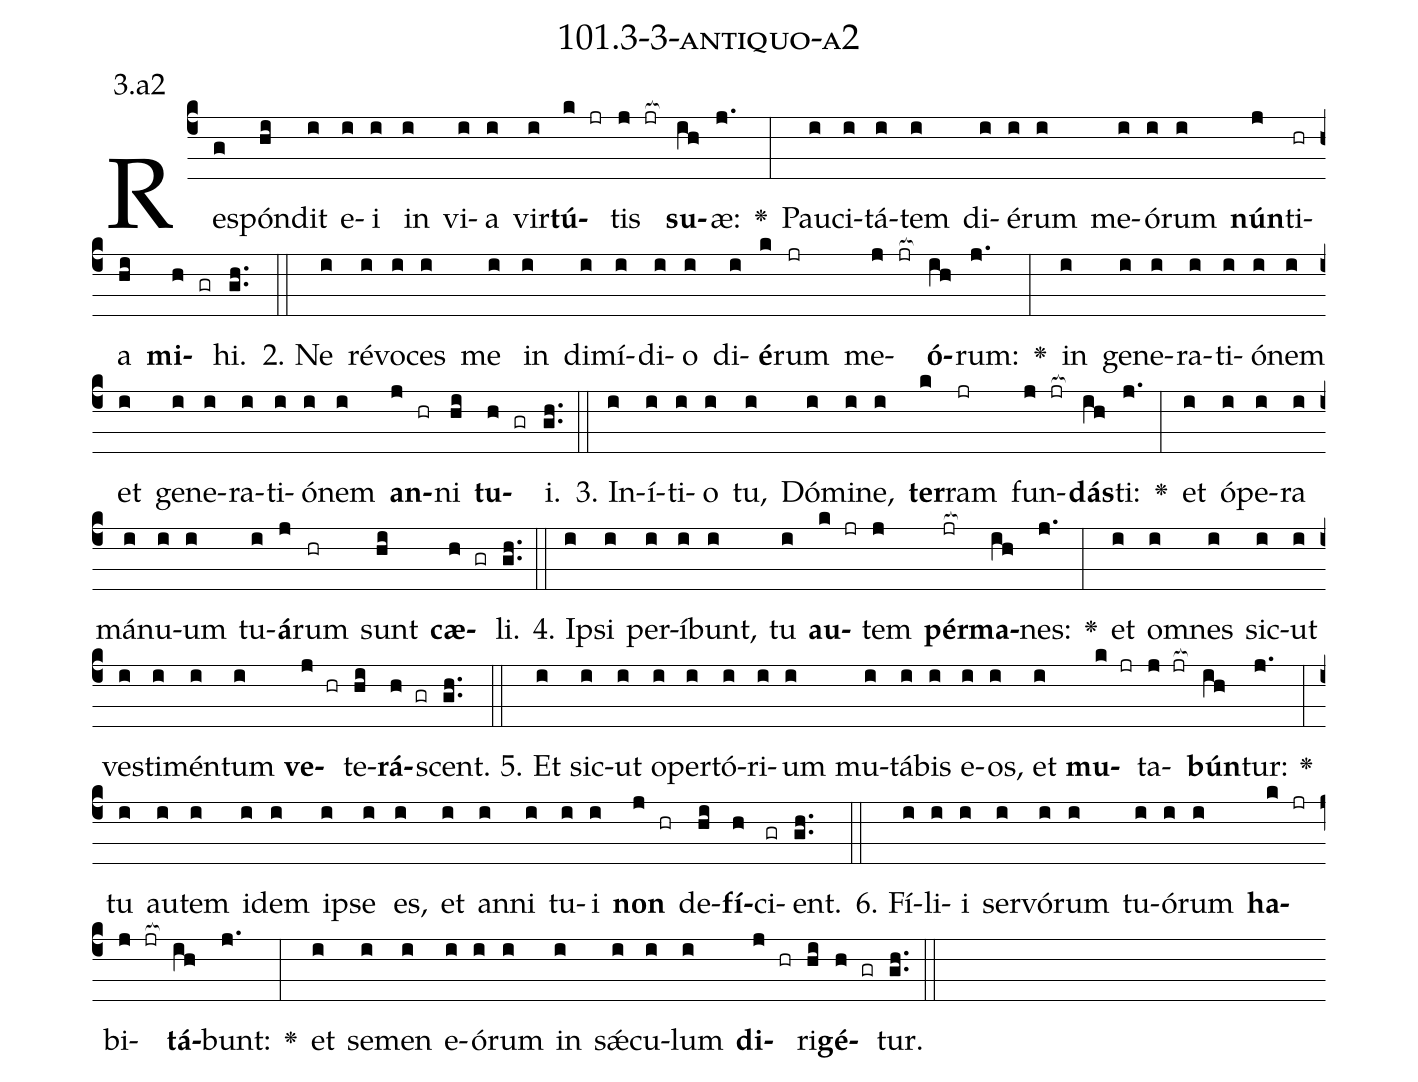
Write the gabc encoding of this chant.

name: 101.3-3-antiquo-a2;
annotation: 3.a2;
%%
(c4)Re(g)spón(hi)dit(i) e(i)i(i) in(i) vi(i)a(i) vir(i)<b>tú</b>(k jr)tis(j jr[ocb:1{]) <b>su</b>(ih[ocb:0}])æ:(j.) <v>\greheightstar</v>(:) Pau(i)ci(i)tá(i)tem(i) di(i)é(i)rum(i) me(i)ó(i)rum(i) <b>nún</b>(j)ti(hr)a(hi) <b>mi</b>(h gr)hi.(gh..) (::)
2. Ne(i) ré(i)vo(i)ces(i) me(i) in(i) di(i)mí(i)di(i)o(i) di(i)<b>é</b>(k)rum(jr) me(j jr[ocb:1{])<b>ó</b>(ih[ocb:0}])rum:(j.) <v>\greheightstar</v>(:) in(i) ge(i)ne(i)ra(i)ti(i)ó(i)nem(i) et(i) ge(i)ne(i)ra(i)ti(i)ó(i)nem(i) <b>an</b>(j hr)ni(hi) <b>tu</b>(h gr)i.(gh..) (::)
3. In(i)í(i)ti(i)o(i) tu,(i) Dó(i)mi(i)ne,(i) <b>ter</b>(k)ram(jr) fun(j jr[ocb:1{])<b>dás</b>(ih[ocb:0}])ti:(j.) <v>\greheightstar</v>(:) et(i) ó(i)pe(i)ra(i) má(i)nu(i)um(i) tu(i)<b>á</b>(j)rum(hr) sunt(hi) <b>cæ</b>(h gr)li.(gh..) (::)
4. Ip(i)si(i) per(i)í(i)bunt,(i) tu(i) <b>au</b>(k jr)tem(j) <b>pér</b>(jr[ocb:1{])<b>ma</b>(ih[ocb:0}])nes:(j.) <v>\greheightstar</v>(:) et(i) om(i)nes(i) sic(i)ut(i) ves(i)ti(i)mén(i)tum(i) <b>ve</b>(j hr)te(hi)<b>rá</b>(h gr)scent.(gh..) (::)
5. Et(i) sic(i)ut(i) o(i)per(i)tó(i)ri(i)um(i) mu(i)tá(i)bis(i) e(i)os,(i) et(i) <b>mu</b>(k jr)ta(j jr[ocb:1{])<b>bún</b>(ih[ocb:0}])tur:(j.) <v>\greheightstar</v>(:) tu(i) au(i)tem(i) i(i)dem(i) ip(i)se(i) es,(i) et(i) an(i)ni(i) tu(i)i(i) <b>non</b>(j hr) de(hi)<b>fí</b>(h)ci(gr)ent.(gh..) (::)
6. Fí(i)li(i)i(i) ser(i)vó(i)rum(i) tu(i)ó(i)rum(i) <b>ha</b>(k jr)bi(j jr[ocb:1{])<b>tá</b>(ih[ocb:0}])bunt:(j.) <v>\greheightstar</v>(:) et(i) se(i)men(i) e(i)ó(i)rum(i) in(i) sǽ(i)cu(i)lum(i) <b>di</b>(j hr)ri(hi)<b>gé</b>(h gr)tur.(gh..) (::)
